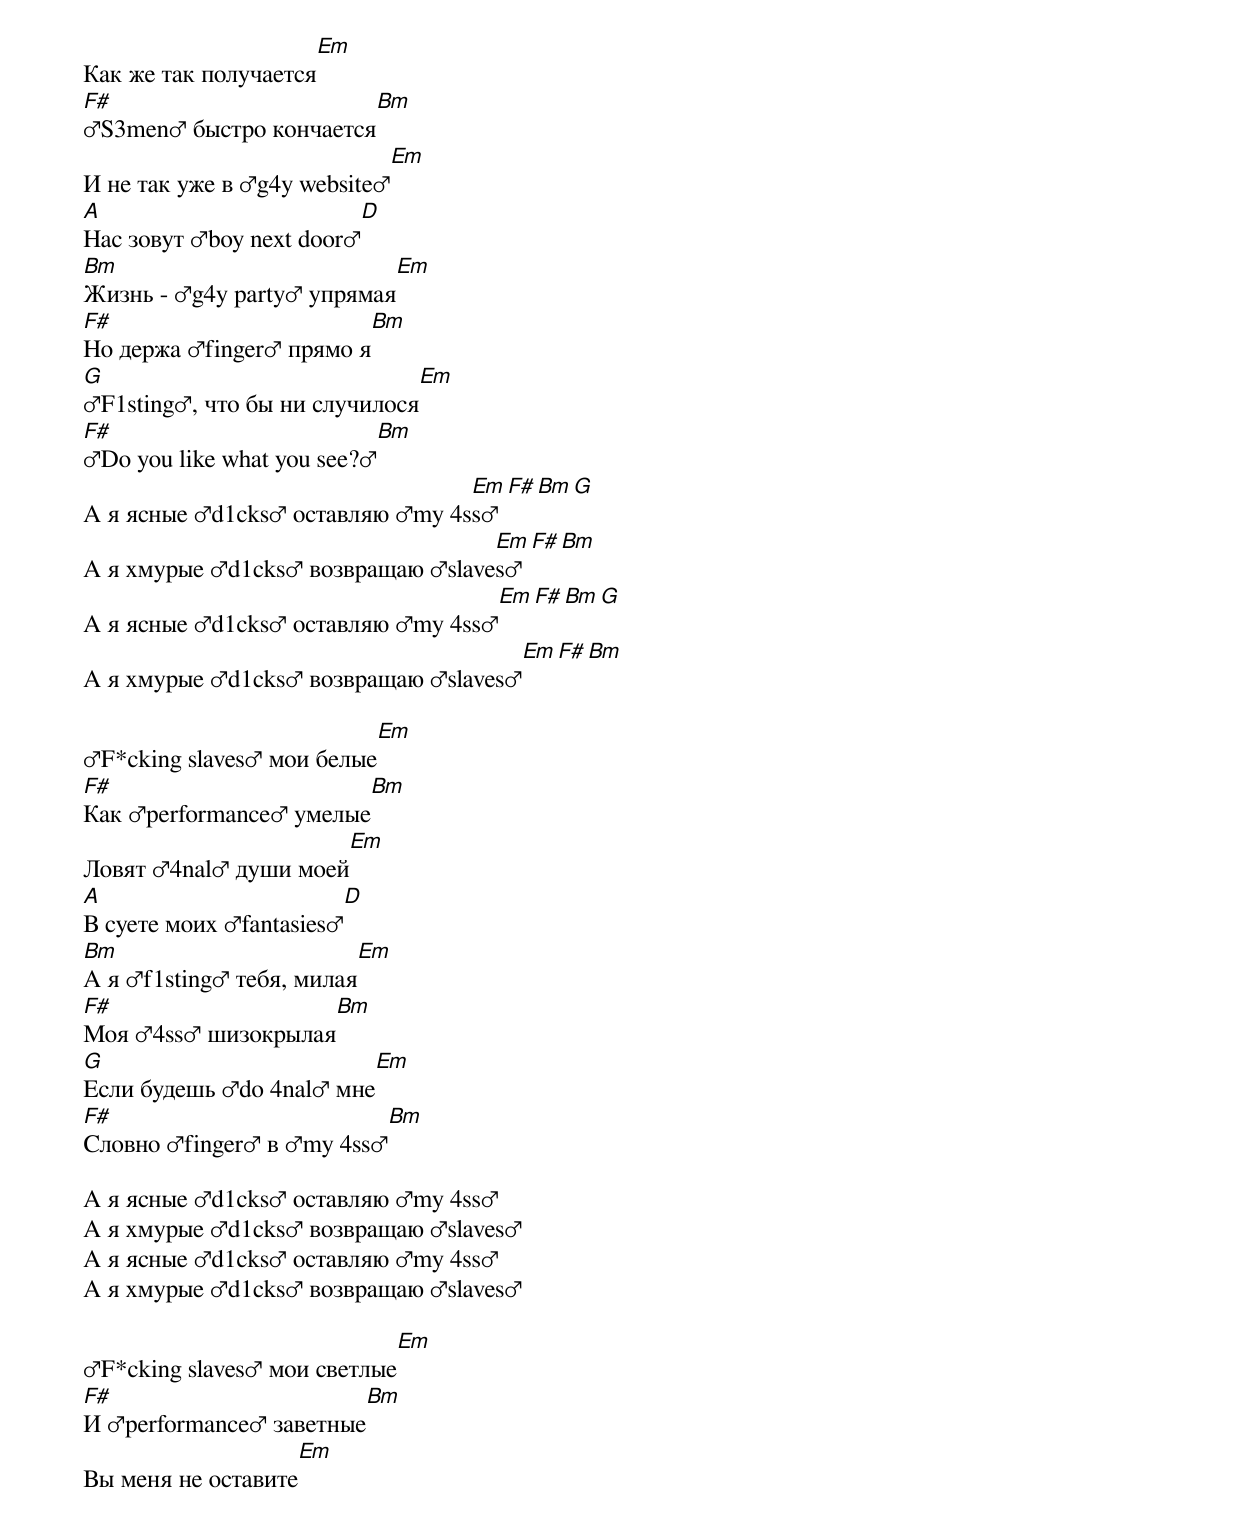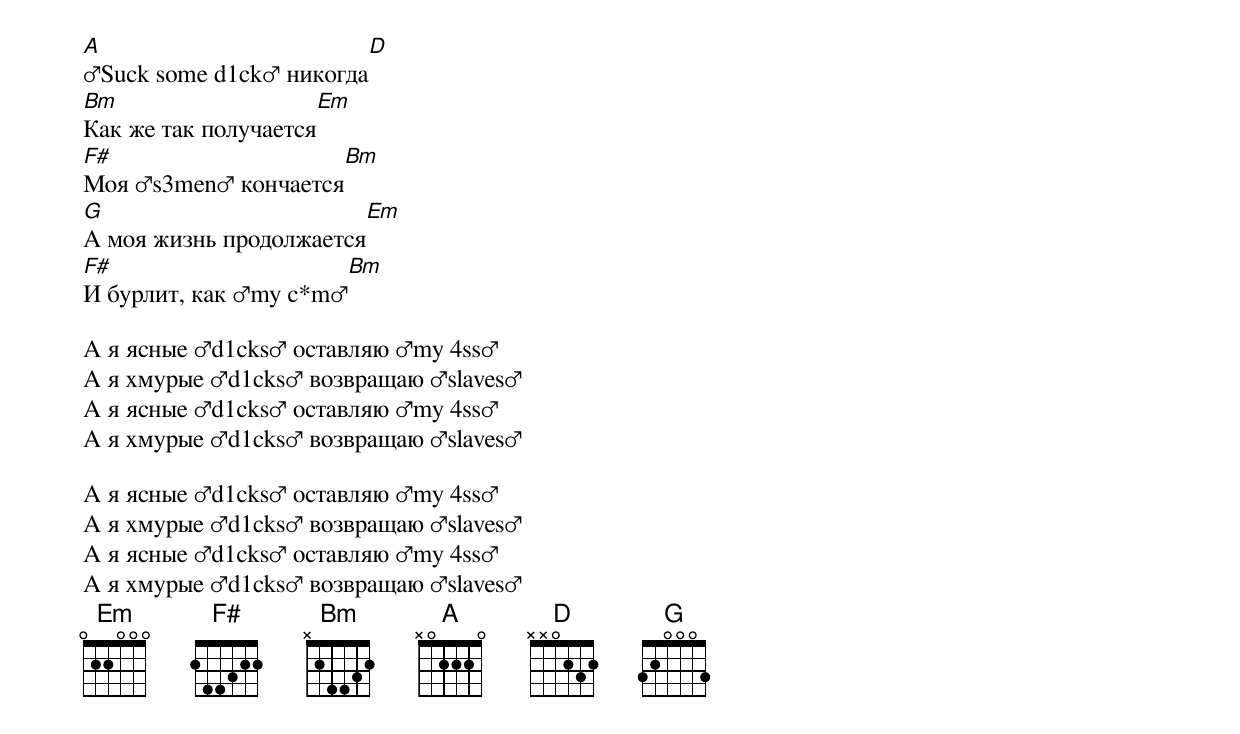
						Em
Как же так получается
F# 								Bm
♂S3men♂ быстро кончается
							Em
И не так уже в ♂g4y website♂
A					D
Нас зовут ♂boy next door♂
Bm				Em
Жизнь - ♂g4y party♂ упрямая
F# 					Bm
Но держа ♂finger♂ прямо я
G					Em
♂F1sting♂, что бы ни случилося
F#					Bm
♂Do you like what you see?♂
           			 Em 		F# 					Bm 				G
А я ясные ♂d1cks♂ оставляю ♂my 4ss♂
            			   Em  		F# 					Bm
А я хмурые ♂d1cks♂ возвращаю ♂slaves♂
               				 Em  		F# 					Bm 				G
А я ясные ♂d1cks♂ оставляю ♂my 4ss♂
                			 Em  		F# 					Bm
А я хмурые ♂d1cks♂ возвращаю ♂slaves♂

						Em
♂F*cking slaves♂ мои белые
F# 								Bm
Как ♂performance♂ умелые
							Em
Ловят ♂4nal♂ души моей
A					D
В суете моих ♂fantasies♂
Bm				Em
А я ♂f1sting♂ тебя, милая
F# 					Bm
Моя ♂4ss♂ шизокрылая
G					Em
Если будешь ♂do 4nal♂ мне
F#					Bm
Словно ♂finger♂ в ♂my 4ss♂

А я ясные ♂d1cks♂ оставляю ♂my 4ss♂
А я хмурые ♂d1cks♂ возвращаю ♂slaves♂
А я ясные ♂d1cks♂ оставляю ♂my 4ss♂
А я хмурые ♂d1cks♂ возвращаю ♂slaves♂

						Em
♂F*cking slaves♂ мои светлые
F# 								Bm
И ♂performance♂ заветные
							Em
Вы меня не оставите
A					D
♂Suck some d1ck♂ никогда
Bm				Em
Как же так получается
F# 					Bm
Моя ♂s3men♂ кончается
G					Em
А моя жизнь продолжается
F#					Bm
И бурлит, как ♂my c*m♂

А я ясные ♂d1cks♂ оставляю ♂my 4ss♂
А я хмурые ♂d1cks♂ возвращаю ♂slaves♂
А я ясные ♂d1cks♂ оставляю ♂my 4ss♂
А я хмурые ♂d1cks♂ возвращаю ♂slaves♂

А я ясные ♂d1cks♂ оставляю ♂my 4ss♂
А я хмурые ♂d1cks♂ возвращаю ♂slaves♂
А я ясные ♂d1cks♂ оставляю ♂my 4ss♂
А я хмурые ♂d1cks♂ возвращаю ♂slaves♂
